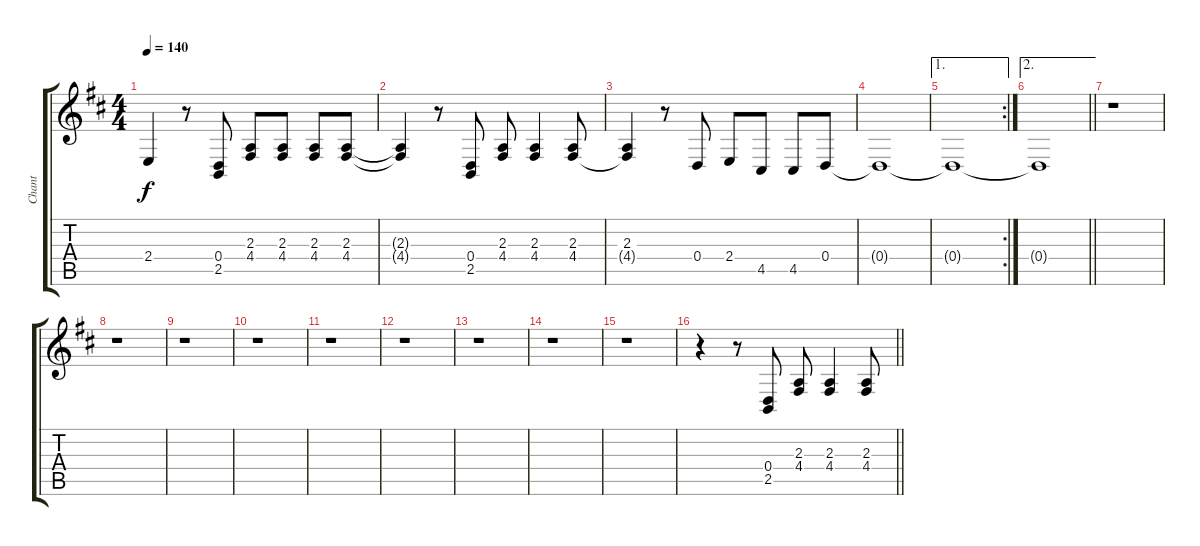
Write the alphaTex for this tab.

\track ("Chant" "Chant") {instrument lead6voice}
\staff {score tabs}
\tuning (E4 B3 G3 D3 A2 E2) {hide}
\ts (4 4)
\tempo 140
\clef g2
\ks d
2.4.4{dy f} r.8 (0.4 2.5).8 (2.3 4.4).8 (2.3 4.4).8 (2.3 4.4).8 (2.3 4.4).8 |
(2.3{t} 4.4{t}).4 r.8 (0.4 2.5).8 (2.3 4.4).8 (2.3 4.4).4 (2.3 4.4).8 |
(2.3 4.4{t}).4 r.8 0.4.8 2.4.8 4.5.8 4.5.8 0.4.8 |
0.4{t}.1 |
\ae 1
\rc 2
0.4{t}.1 |
\ae 2
\barLineRight lightlight
0.4{t}.1 |
r.1 |
r.1 |
r.1 |
r.1 |
r.1 |
r.1 |
r.1 |
r.1 |
r.1 |
\barLineRight lightlight
r.4 r.8 (0.4 2.5).8 (2.3 4.4).8 (2.3 4.4).4 (2.3 4.4).8
